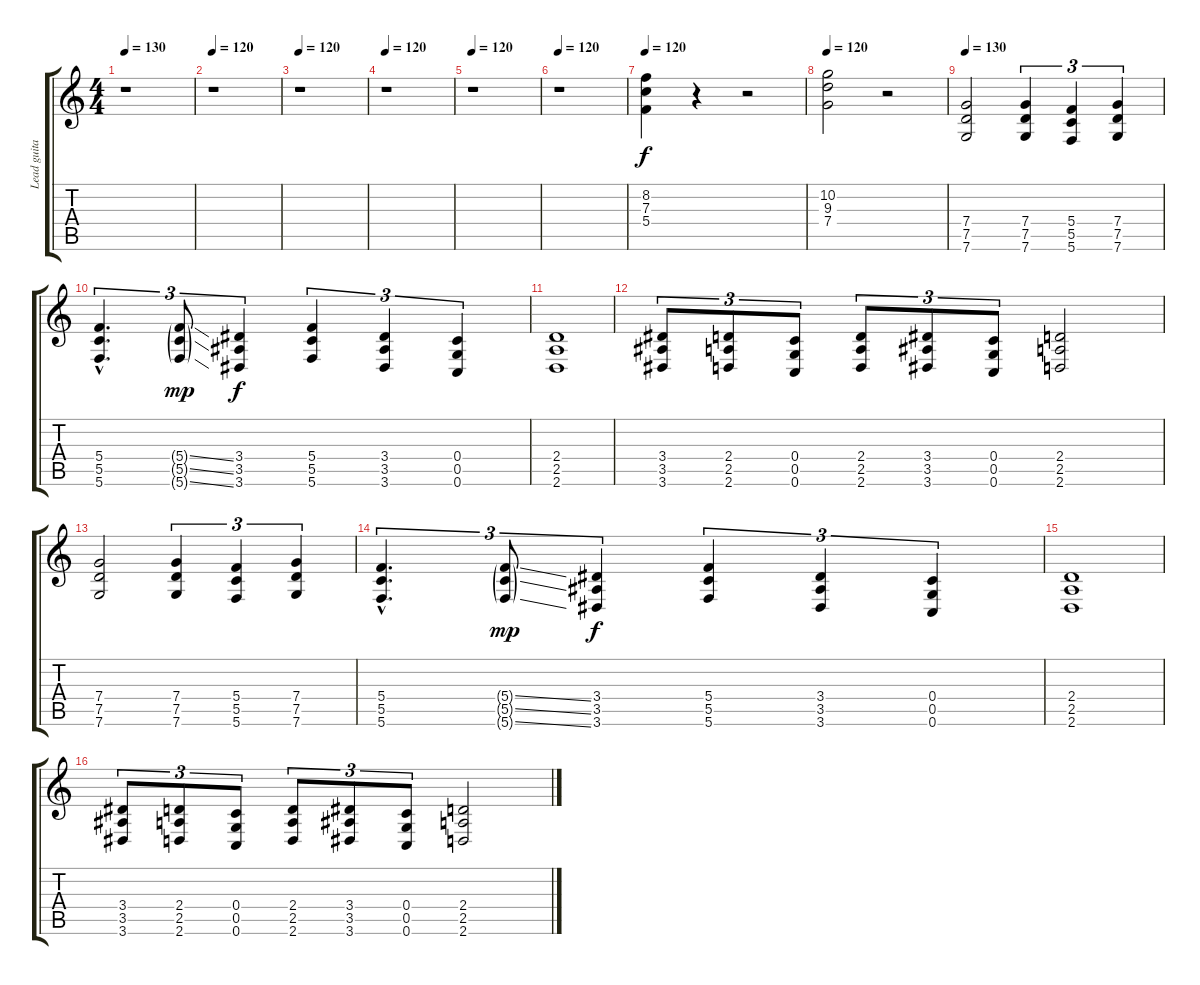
\track ("Lead guitar" "Lead guita") {instrument overdrivenguitar}
\staff {score tabs}
\tuning (D4 A3 F3 C3 G2 C2) {hide}
\ts (4 4)
\tempo 130
\tempo 120
\tempo 130
\clef g2
\ks c
r.1{dy f instrument overdrivenguitar} |
\tempo 120
r.1 |
\tempo 120
r.1 |
\tempo 120
r.1 |
\tempo 120
r.1 |
\tempo 120
r.1 |
\tempo 120
(8.2 7.3 5.4).4 r.4 r.2 |
\tempo 120
(10.2 9.3 7.4).2 r.2 |
\tempo 130
(7.4 7.5 7.6).2{instrument overdrivenguitar} (7.4 7.5 7.6).4{tu (3 2)} (5.4 5.5 5.6).4{tu (3 2)} (7.4 7.5 7.6).4{tu (3 2)} |
(5.4{hac} 5.5{hac} 5.6{hac}).4{d tu (3 2)} (5.4{ss g} 5.5{ss g} 5.6{ss g}).8{tu (3 2) dy mp} (3.4 3.5 3.6).4{tu (3 2) dy f} (5.4 5.5 5.6).4{tu (3 2)} (3.4 3.5 3.6).4{tu (3 2)} (0.4 0.5 0.6).4{tu (3 2)} |
(2.4 2.5 2.6).1 |
(3.4 3.5 3.6).8{tu (3 2)} (2.4 2.5 2.6).8{tu (3 2)} (0.4 0.5 0.6).8{tu (3 2)} (2.4 2.5 2.6).8{tu (3 2)} (3.4 3.5 3.6).8{tu (3 2)} (0.4 0.5 0.6).8{tu (3 2)} (2.4 2.5 2.6).2 |
(7.4 7.5 7.6).2{instrument overdrivenguitar} (7.4 7.5 7.6).4{tu (3 2)} (5.4 5.5 5.6).4{tu (3 2)} (7.4 7.5 7.6).4{tu (3 2)} |
(5.4{hac} 5.5{hac} 5.6{hac}).4{d tu (3 2)} (5.4{ss g} 5.5{ss g} 5.6{ss g}).8{tu (3 2) dy mp} (3.4 3.5 3.6).4{tu (3 2) dy f} (5.4 5.5 5.6).4{tu (3 2)} (3.4 3.5 3.6).4{tu (3 2)} (0.4 0.5 0.6).4{tu (3 2)} |
(2.4 2.5 2.6).1 |
(3.4 3.5 3.6).8{tu (3 2)} (2.4 2.5 2.6).8{tu (3 2)} (0.4 0.5 0.6).8{tu (3 2)} (2.4 2.5 2.6).8{tu (3 2)} (3.4 3.5 3.6).8{tu (3 2)} (0.4 0.5 0.6).8{tu (3 2)} (2.4 2.5 2.6).2
